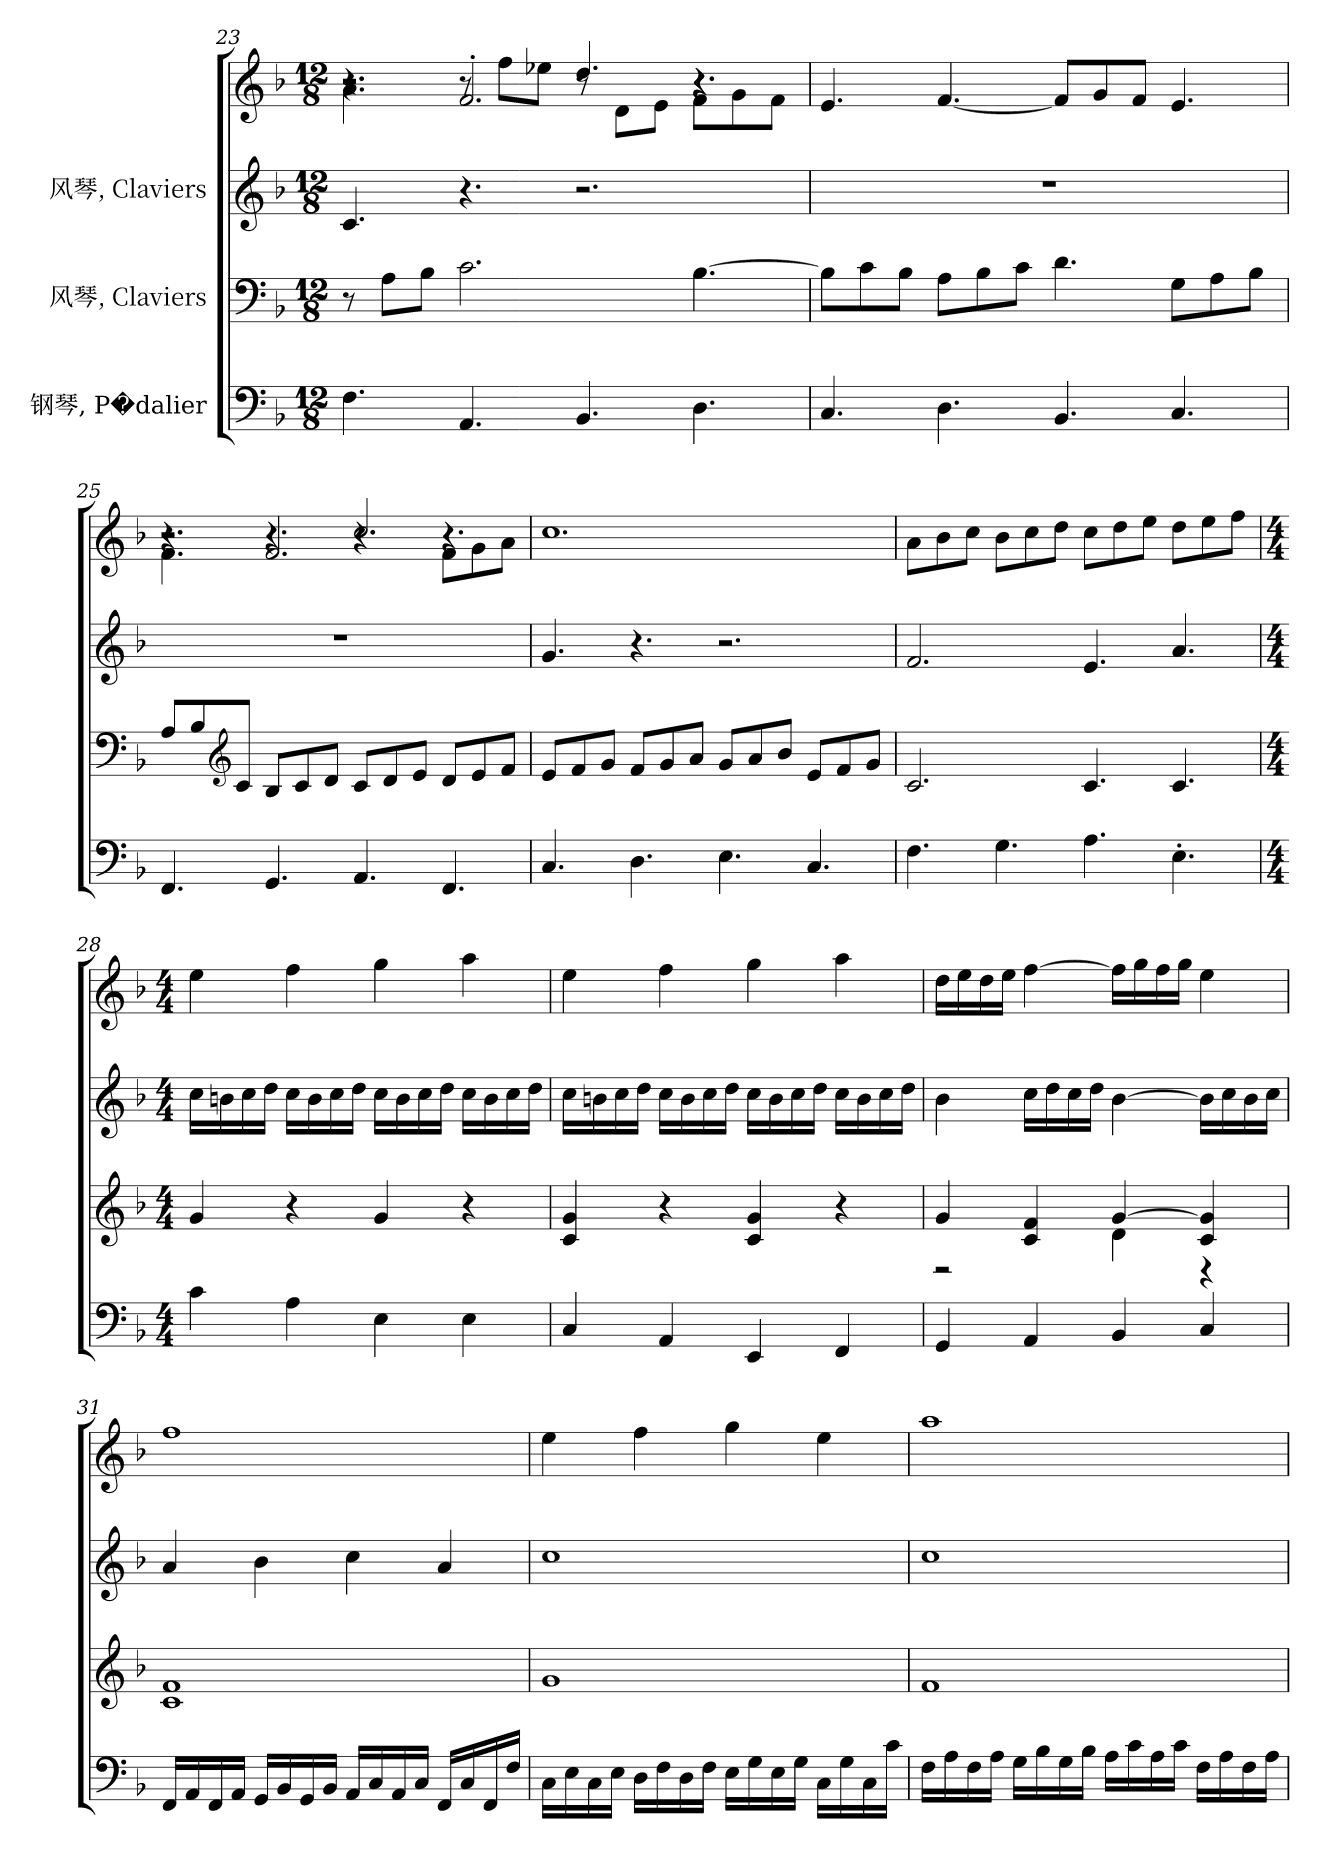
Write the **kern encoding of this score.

**kern	**kern	**kern	**kern
*part3	*part2	*part1	*part1
*staff4	*staff3	*staff2	*staff1
*I"钢琴, P�dalier	*I"风琴, Claviers	*I"风琴, Claviers	*
!!LO:LB:g=z
*clefF4	*clefF4	*clefG2	*clefG2
*k[b-]	*k[b-]	*k[b-]	*k[b-]
*M12/8	*M12/8	*M12/8	*M12/8
=23	=23	=23	=23
*	*	*	*^
*	*	*	*	*^
4.F\	8r	4.c/	2.r	4.a\	4.r
.	8A\L	.	.	.	.
.	8B-\J	.	.	.	.
4.AA/	2.c\	4.r	.	8r	2.f'/
.	.	.	.	8ff\L	.
.	.	.	.	8ee-X\J	.
4.BB-/	.	2.r	4.dd/	8r	.
.	.	.	.	8d\L	.
.	.	.	.	8e\J	.
4.D\	[4.B-\	.	4.r	8f\L	4.r
.	.	.	.	8g\	.
.	.	.	.	8f\J	.
*	*	*	*v	*v	*v
=24	=24	=24	=24
4.C/	8B-\L]	1.r	4.e/
.	8c\	.	.
.	8B-\J	.	.
4.D\	8A\L	.	[4.f/
.	8B-\	.	.
.	8c\J	.	.
4.BB-/	4.d\	.	8f/L]
.	.	.	8g/
.	.	.	8f/J
4.C/	8G\L	.	4.e/
.	8A\	.	.
.	8B-\J	.	.
=25	=25	=25	=25
*	*	*	*^
*	*	*	*	*^
4.FF/	8A/L	1.r	2.r	4.f\	4.r
.	8B-/	.	.	.	.
*	*clefG2	*	*	*	*
.	8c/J	.	.	.	.
4.GG/	8B-/L	.	.	4.r	2.f/
.	8c/	.	.	.	.
.	8d/J	.	.	.	.
4.AA/	8c/L	.	2.cc/	4.r	.
.	8d/	.	.	.	.
.	8e/J	.	.	.	.
4.FF/	8d/L	.	.	8f\L	4.r
.	8e/	.	.	8g\	.
.	8f/J	.	.	8a\J	.
*	*	*	*v	*v	*v
!!LO:PB:g=z
=26	=26	=26	=26
4.C/	8e/L	4.g/	1.cc
.	8f/	.	.
.	8g/J	.	.
4.D\	8f/L	4.r	.
.	8g/	.	.
.	8a/J	.	.
4.E\	8g/L	2.r	.
.	8a/	.	.
.	8b-/J	.	.
4.C/	8e/L	.	.
.	8f/	.	.
.	8g/J	.	.
=27	=27	=27	=27
4.F\	2.c/	2.f/	8a\L
.	.	.	8b-\
.	.	.	8cc\J
4.G\	.	.	8b-\L
.	.	.	8cc\
.	.	.	8dd\J
4.A\	4.c/	4.e/	8cc\L
.	.	.	8dd\
.	.	.	8ee\J
4.E'\	4.c/	4.a/	8dd\L
.	.	.	8ee\
.	.	.	8ff\J
=28	=28	=28	=28
*M4/4	*M4/4	*M4/4	*M4/4
4c\	4g/	16cc\LL	4ee\
.	.	16bn\	.
.	.	16cc\	.
.	.	16dd\JJ	.
4A\	4r	16cc\LL	4ff\
.	.	16b\	.
.	.	16cc\	.
.	.	16dd\JJ	.
4E\	4g/	16cc\LL	4gg\
.	.	16b\	.
.	.	16cc\	.
.	.	16dd\JJ	.
4E\	4r	16cc\LL	4aa\
.	.	16b\	.
.	.	16cc\	.
.	.	16dd\JJ	.
!!LO:LB:g=z
=29	=29	=29	=29
4C/	4c/ 4g/	16cc\LL	4ee\
.	.	16bn\	.
.	.	16cc\	.
.	.	16dd\JJ	.
4AA/	4r	16cc\LL	4ff\
.	.	16b\	.
.	.	16cc\	.
.	.	16dd\JJ	.
4EE/	4c/ 4g/	16cc\LL	4gg\
.	.	16b\	.
.	.	16cc\	.
.	.	16dd\JJ	.
4FF/	4r	16cc\LL	4aa\
.	.	16b\	.
.	.	16cc\	.
.	.	16dd\JJ	.
=30	=30	=30	=30
*	*^	*	*
4GG/	4g/	2r	4b-\	16dd\LL
.	.	.	.	16ee\
.	.	.	.	16dd\
.	.	.	.	16ee\JJ
4AA/	4c/ 4f/	.	16cc\LL	[4ff\
.	.	.	16dd\	.
.	.	.	16cc\	.
.	.	.	16dd\JJ	.
4BB-/	[4g/	4d\	[4b-\	16ff\LL]
.	.	.	.	16gg\
.	.	.	.	16ff\
.	.	.	.	16gg\JJ
4C/	4c/ 4g/]	4r	16b-\LL]	4ee\
.	.	.	16cc\	.
.	.	.	16b-\	.
.	.	.	16cc\JJ	.
*	*v	*v	*	*
!!LO:LB:g=z
=31	=31	=31	=31
16FF/LL	1c 1f	4a/	1ff
16AA/	.	.	.
16FF/	.	.	.
16AA/JJ	.	.	.
16GG/LL	.	4b-\	.
16BB-/	.	.	.
16GG/	.	.	.
16BB-/JJ	.	.	.
16AA/LL	.	4cc\	.
16C/	.	.	.
16AA/	.	.	.
16C/JJ	.	.	.
16FF/LL	.	4a/	.
16C/	.	.	.
16FF/	.	.	.
16F/JJ	.	.	.
=32	=32	=32	=32
16C\LL	1g	1cc	4ee\
16E\	.	.	.
16C\	.	.	.
16E\JJ	.	.	.
16D\LL	.	.	4ff\
16F\	.	.	.
16D\	.	.	.
16F\JJ	.	.	.
16E\LL	.	.	4gg\
16G\	.	.	.
16E\	.	.	.
16G\JJ	.	.	.
16C\LL	.	.	4ee\
16G\	.	.	.
16C\	.	.	.
16c\JJ	.	.	.
!!LO:PB:g=z
=33	=33	=33	=33
16F\LL	1f	1cc	1aa
16A\	.	.	.
16F\	.	.	.
16A\JJ	.	.	.
16G\LL	.	.	.
16B-\	.	.	.
16G\	.	.	.
16B-\JJ	.	.	.
16A\LL	.	.	.
16c\	.	.	.
16A\	.	.	.
16c\JJ	.	.	.
16F\LL	.	.	.
16A\	.	.	.
16F\	.	.	.
16A\JJ	.	.	.
=	=	=	=
*-	*-	*-	*-
